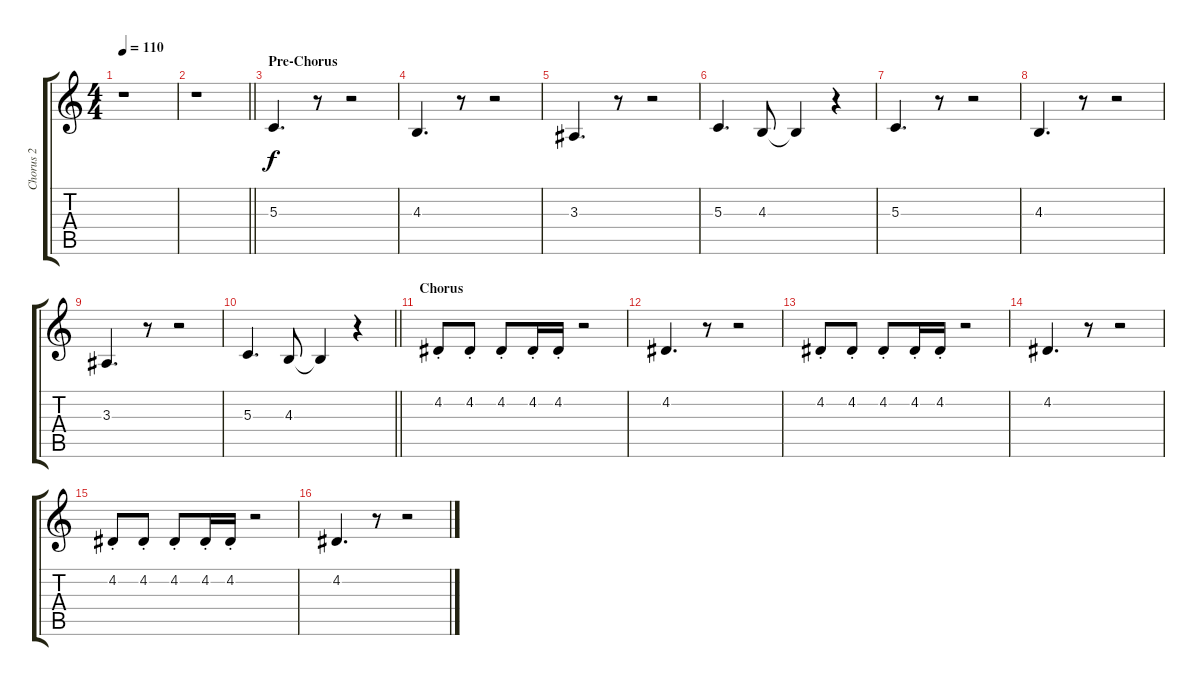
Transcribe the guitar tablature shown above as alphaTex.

\track ("Chorus 2" "Chorus 2") {instrument synthvoice}
\staff {score tabs}
\tuning (E4 B3 G3 D3 A2 E2) {hide}
\ts (4 4)
\tempo 110
\clef g2
\ks c
r.1{dy f} |
\barLineRight lightlight
r.1 |
\section ("" "Pre-Chorus")
5.3.4{d} r.8 r.2 |
4.3.4{d} r.8 r.2 |
3.3.4{d} r.8 r.2 |
5.3.4{d} 4.3.8 4.3{t}.4 r.4 |
5.3.4{d} r.8 r.2 |
4.3.4{d} r.8 r.2 |
3.3.4{d} r.8 r.2 |
\barLineRight lightlight
5.3.4{d} 4.3.8 4.3{t}.4 r.4 |
\section ("" "Chorus")
4.2{st}.8 4.2{st}.8 4.2{st}.8 4.2{st}.16 4.2{st}.16 r.2 |
4.2.4{d} r.8 r.2 |
4.2{st}.8 4.2{st}.8 4.2{st}.8 4.2{st}.16 4.2{st}.16 r.2 |
4.2.4{d} r.8 r.2 |
4.2{st}.8 4.2{st}.8 4.2{st}.8 4.2{st}.16 4.2{st}.16 r.2 |
4.2.4{d} r.8 r.2
